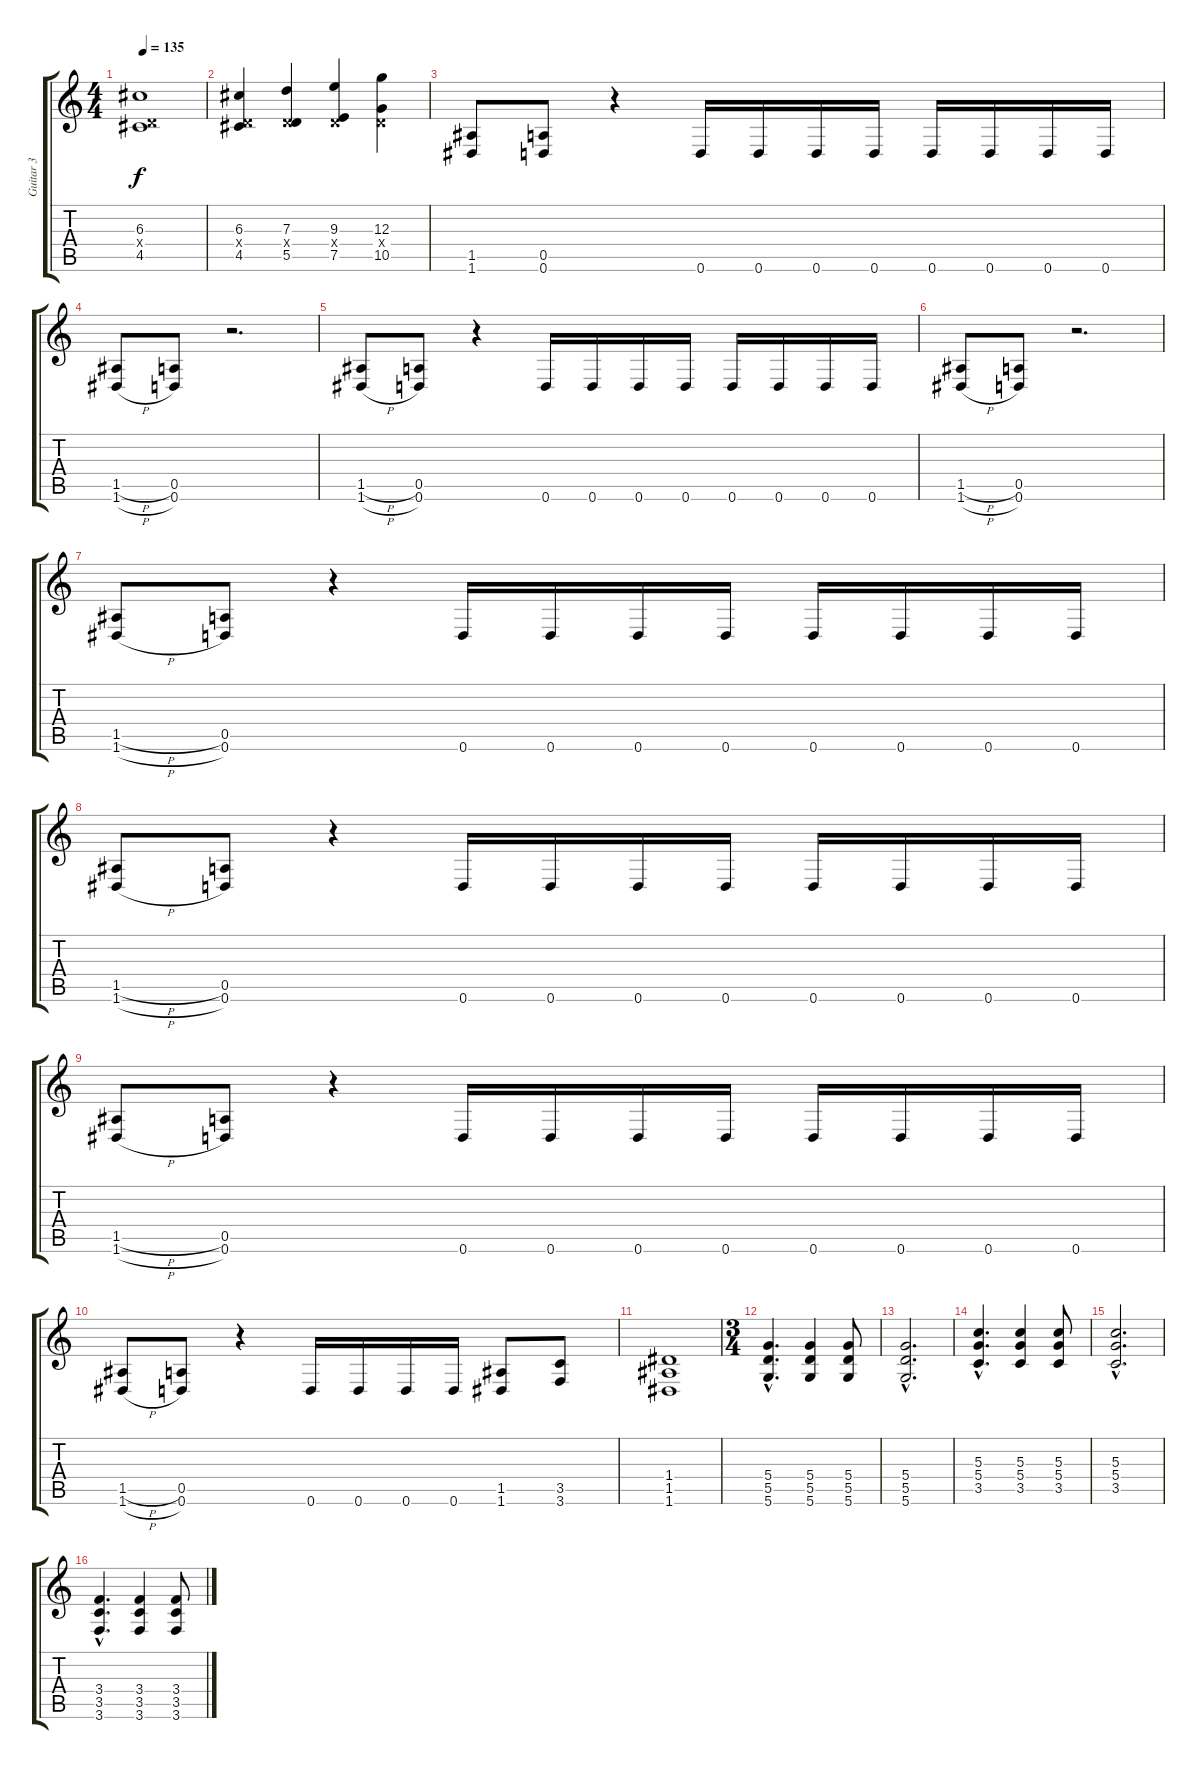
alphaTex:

\track ("Guitar 3" "Guitar 3") {instrument distortionguitar}
\staff {score tabs}
\tuning (E4 B3 G3 D3 A2 D2) {hide}
\ts (4 4)
\tempo 135
\clef g2
\ks c
(6.3 0.4{x} 4.5).1{dy f} |
(6.3 0.4{x} 4.5).4 (7.3 0.4{x} 5.5).4 (9.3 0.4{x} 7.5).4 (12.3 0.4{x} 10.5).4 |
(1.5 1.6).8 (0.5 0.6).8 r.4 0.6.16 0.6.16 0.6.16 0.6.16 0.6.16 0.6.16 0.6.16 0.6.16 |
(1.5{h} 1.6{h}).8 (0.5 0.6).8 r.2{d} |
(1.5{h} 1.6{h}).8 (0.5 0.6).8 r.4 0.6.16 0.6.16 0.6.16 0.6.16 0.6.16 0.6.16 0.6.16 0.6.16 |
(1.5{h} 1.6{h}).8 (0.5 0.6).8 r.2{d} |
(1.5{h} 1.6{h}).8 (0.5 0.6).8 r.4 0.6.16 0.6.16 0.6.16 0.6.16 0.6.16 0.6.16 0.6.16 0.6.16 |
(1.5{h} 1.6{h}).8 (0.5 0.6).8 r.4 0.6.16 0.6.16 0.6.16 0.6.16 0.6.16 0.6.16 0.6.16 0.6.16 |
(1.5{h} 1.6{h}).8 (0.5 0.6).8 r.4 0.6.16 0.6.16 0.6.16 0.6.16 0.6.16 0.6.16 0.6.16 0.6.16 |
(1.5{h} 1.6{h}).8 (0.5 0.6).8 r.4 0.6.16 0.6.16 0.6.16 0.6.16 (1.5 1.6).8 (3.5 3.6).8 |
(1.4 1.5 1.6).1 |
\ts (3 4)
(5.4{hac} 5.5{hac} 5.6{hac}).4{d} (5.4 5.5 5.6).4 (5.4 5.5 5.6).8 |
(5.4{hac} 5.5{hac} 5.6{hac}).2{d} |
(5.3{hac} 5.4{hac} 3.5{hac}).4{d} (5.3 5.4 3.5).4 (5.3 5.4 3.5).8 |
(5.3{hac} 5.4{hac} 3.5{hac}).2{d} |
(3.4{hac} 3.5{hac} 3.6{hac}).4{d} (3.4 3.5 3.6).4 (3.4 3.5 3.6).8
